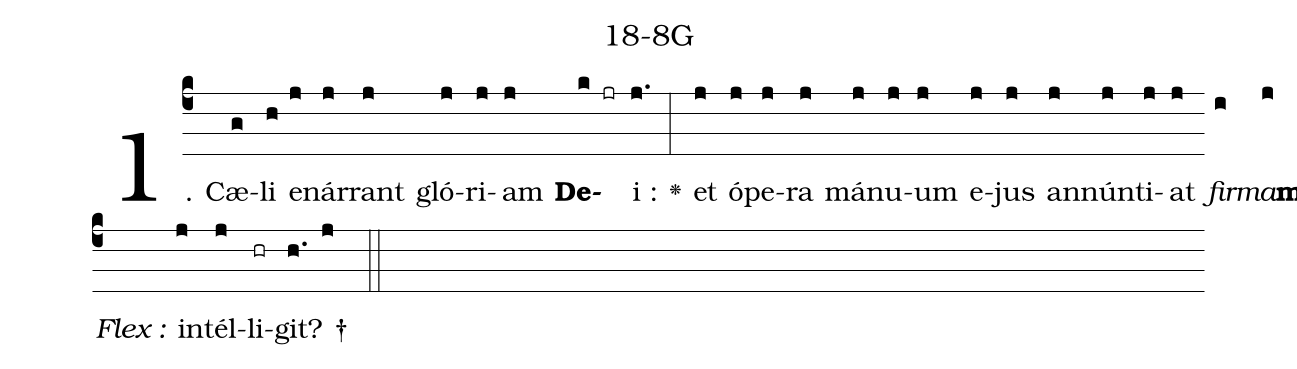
name: 18-8G;
%%
(c4)1. <eu>C{æ}(g)li(h) e(j)nár(j)rant(j) gló(j)ri(j)am(j) <b>De</b>(k jr)i :(j.) <v>\greheightstar</v>(:) et(j) ó(j)pe(j)ra(j) má(j)nu(j)um(j) e(j)jus(j) an(j)nún(j)ti(j)at(j) <i>fir</i>(i)<i>ma</i>(j)<b>mén</b>(h gr)tum.</eu>(g.) (::)
<i>Flex :</i> {i}n(j)tél(j)li(hr)git? †(h. j ::)

%E(j) u(j) o(i) u(j) a(h) e.(g.) (::)
